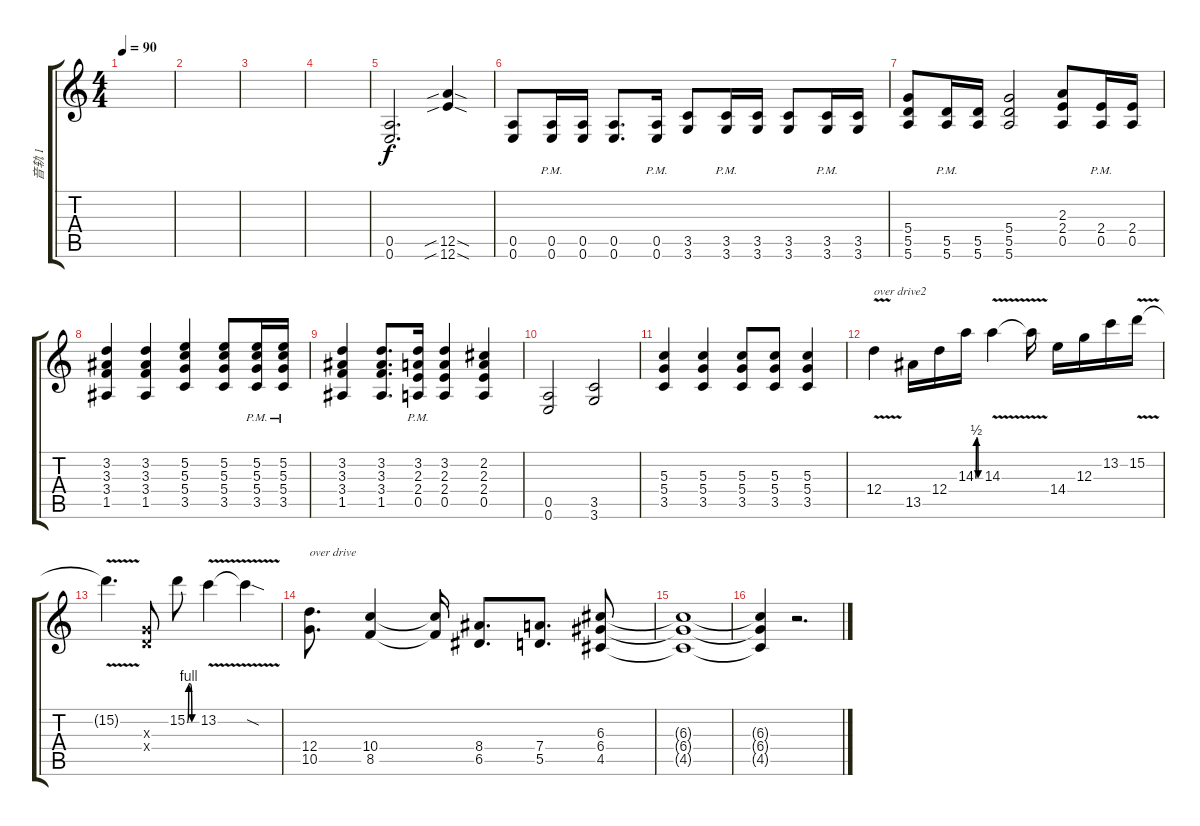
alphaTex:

\track ("音轨 1" "音轨 1") {instrument acousticguitarsteel}
\staff {score tabs}
\tuning (E4 B3 G3 D3 A2 E2) {hide}
\ts (4 4)
\tempo 90
\clef g2
\ks c
|
|
|
|
(0.5 0.6).2{d} (12.5{sib sod} 12.6{sib sod}).4 |
(0.5 0.6).8 (0.5{pm} 0.6).16 (0.5 0.6).16 (0.5 0.6).8{d} (0.5{pm} 0.6).16 (3.5 3.6).8 (3.5{pm} 3.6).16 (3.5 3.6).16 (3.5 3.6).8 (3.5{pm} 3.6).16 (3.5 3.6).16 |
(5.4 5.5 5.6).8 (5.5{pm} 5.6).16 (5.5 5.6).16 (5.4 5.5 5.6).2 (2.3 2.4 0.5).8 (2.4{pm} 0.5).16 (2.4 0.5).16 |
(3.2 3.3 3.4 1.5).4 (3.2 3.3 3.4 1.5).4 (5.2 5.3 5.4 3.5).4 (5.2 5.3 5.4 3.5).8 (5.2{pm} 5.3{pm} 5.4{pm} 3.5{pm}).16 (5.2{pm} 5.3{pm} 5.4{pm} 3.5{pm}).16 |
(3.2 3.3 3.4 1.5).4 (3.2 3.3 3.4 1.5).8{d} (3.2 2.3 2.4{pm} 0.5).16 (3.2 2.3 2.4 0.5).4 (2.2 2.3 2.4 0.5).4 |
(0.5 0.6).2 (3.5 3.6).2 |
(5.3 5.4 3.5).4 (5.3 5.4 3.5).4 (5.3 5.4 3.5).8 (5.3 5.4 3.5).8 (5.3 5.4 3.5).4 |
12.4{v}.4{txt "over drive2"} 13.5.16 12.4.16 14.3{be (custom 0 0 10 2 20 2 30 0 60 0)}.16 14.3{v}.4 14.3{t}.16 14.4.16 12.3.16 13.2.16 15.2{v}.16 |
15.2{t}.4{d} (0.3{x} 0.4{x}).8 15.2{be (custom 0 0 10 4 20 4 30 0 60 0)}.8 13.2{v}.4 13.2{v sod t}.4 |
(12.4 10.5).8{d txt "over drive"} (10.4 8.5).4 (10.4{t} 8.5{t}).16 (8.4 6.5).8{d} (7.4 5.5).8{d} (6.3 6.4 4.5).8 |
(6.3{t} 6.4{t} 4.5{t}).1 |
(6.3{t} 6.4{t} 4.5{t}).4 r.2{d}
